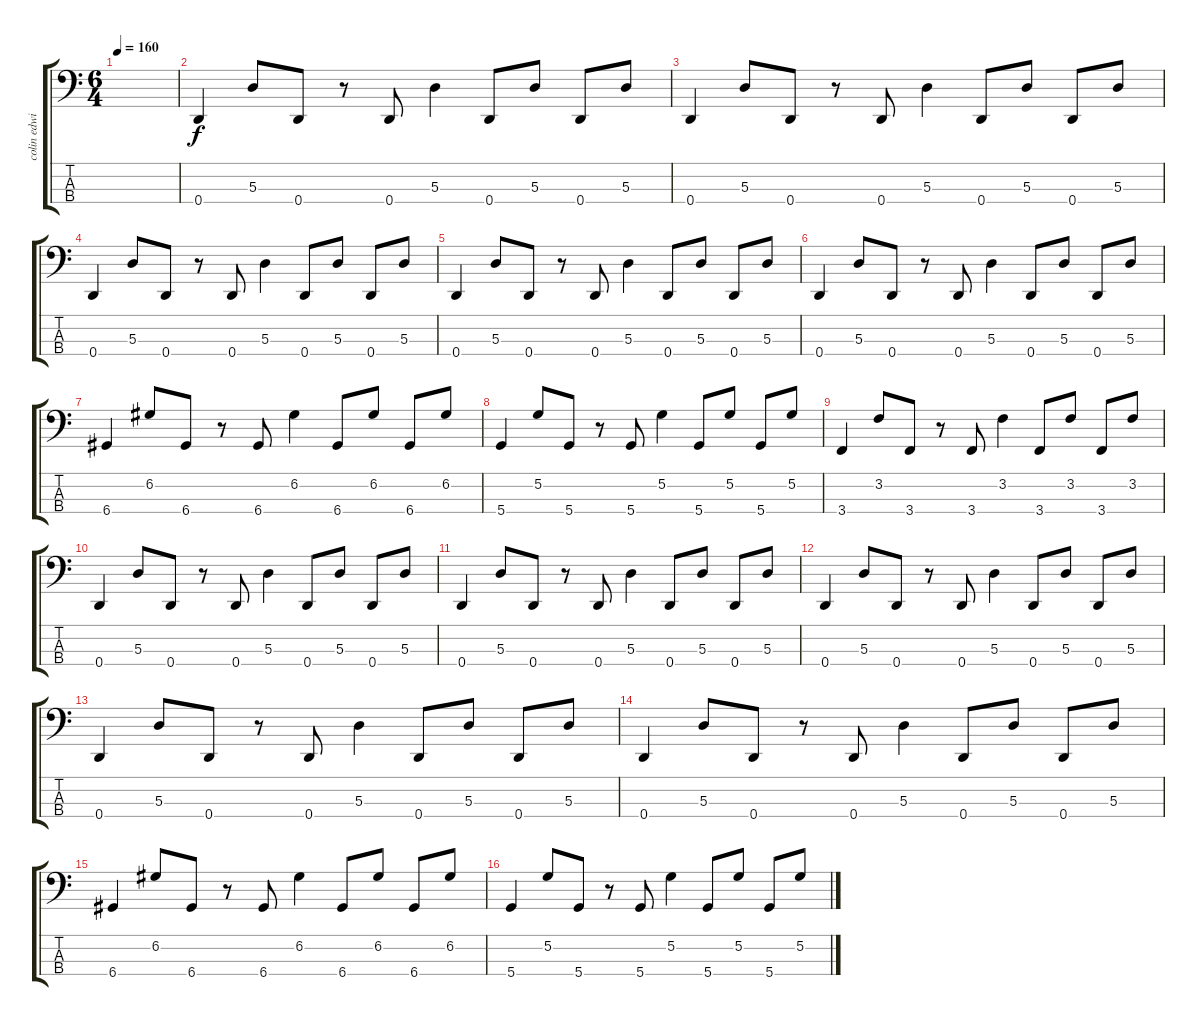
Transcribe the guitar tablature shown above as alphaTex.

\track ("colin edwin ( bass )" "colin edwi") {instrument electricbassfinger}
\staff {score tabs}
\tuning (G2 D2 A1 D1) {hide}
\ts (6 4)
\tempo 160
\clef f4
\ks c
|
0.4.4 5.3.8 0.4.8 r.8 0.4.8 5.3.4 0.4.8 5.3.8 0.4.8 5.3.8 |
0.4.4 5.3.8 0.4.8 r.8 0.4.8 5.3.4 0.4.8 5.3.8 0.4.8 5.3.8 |
0.4.4 5.3.8 0.4.8 r.8 0.4.8 5.3.4 0.4.8 5.3.8 0.4.8 5.3.8 |
0.4.4 5.3.8 0.4.8 r.8 0.4.8 5.3.4 0.4.8 5.3.8 0.4.8 5.3.8 |
0.4.4 5.3.8 0.4.8 r.8 0.4.8 5.3.4 0.4.8 5.3.8 0.4.8 5.3.8 |
6.4.4 6.2.8 6.4.8 r.8 6.4.8 6.2.4 6.4.8 6.2.8 6.4.8 6.2.8 |
5.4.4 5.2.8 5.4.8 r.8 5.4.8 5.2.4 5.4.8 5.2.8 5.4.8 5.2.8 |
3.4.4 3.2.8 3.4.8 r.8 3.4.8 3.2.4 3.4.8 3.2.8 3.4.8 3.2.8 |
0.4.4 5.3.8 0.4.8 r.8 0.4.8 5.3.4 0.4.8 5.3.8 0.4.8 5.3.8 |
0.4.4 5.3.8 0.4.8 r.8 0.4.8 5.3.4 0.4.8 5.3.8 0.4.8 5.3.8 |
0.4.4 5.3.8 0.4.8 r.8 0.4.8 5.3.4 0.4.8 5.3.8 0.4.8 5.3.8 |
0.4.4 5.3.8 0.4.8 r.8 0.4.8 5.3.4 0.4.8 5.3.8 0.4.8 5.3.8 |
0.4.4 5.3.8 0.4.8 r.8 0.4.8 5.3.4 0.4.8 5.3.8 0.4.8 5.3.8 |
6.4.4 6.2.8 6.4.8 r.8 6.4.8 6.2.4 6.4.8 6.2.8 6.4.8 6.2.8 |
5.4.4 5.2.8 5.4.8 r.8 5.4.8 5.2.4 5.4.8 5.2.8 5.4.8 5.2.8
